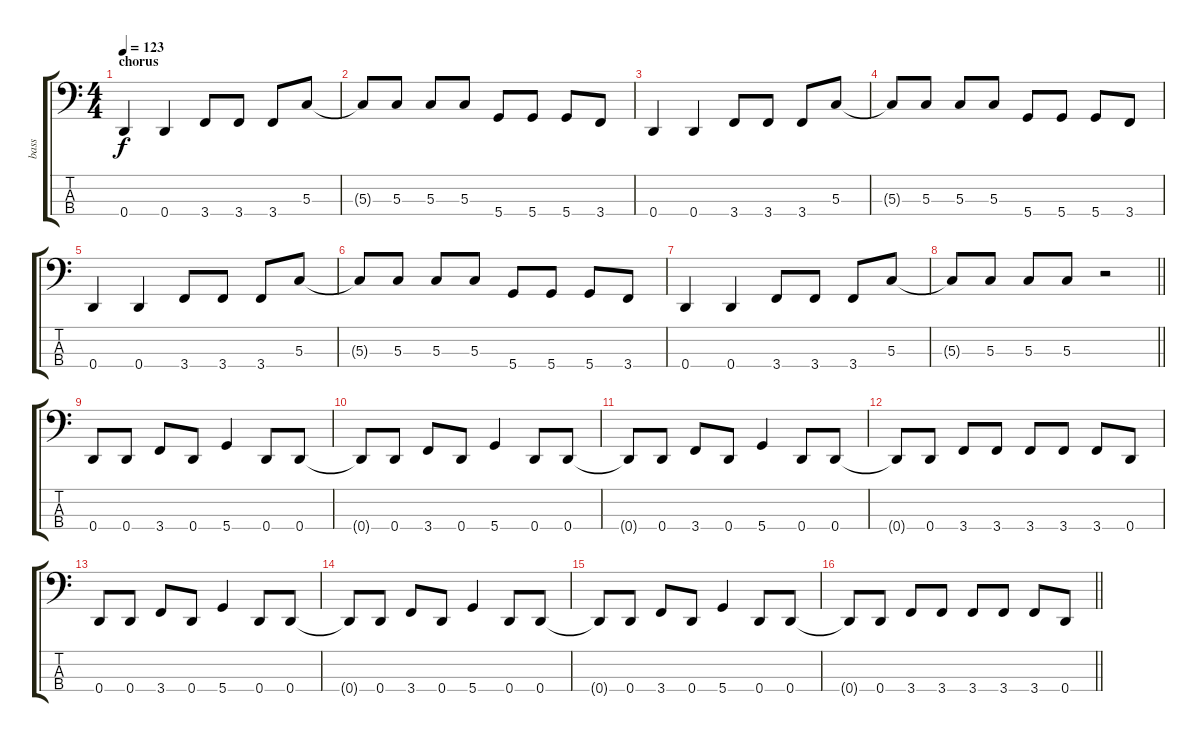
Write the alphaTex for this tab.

\track ("bass" "bass") {instrument electricbassfinger}
\staff {score tabs}
\tuning (F2 C2 G1 D1) {hide}
\ts (4 4)
\section ("" "chorus")
\tempo 123
\clef f4
\ks c
0.4.4{dy f} 0.4.4 3.4.8 3.4.8 3.4.8 5.3.8 |
5.3{t}.8 5.3.8 5.3.8 5.3.8 5.4.8 5.4.8 5.4.8 3.4.8 |
0.4.4 0.4.4 3.4.8 3.4.8 3.4.8 5.3.8 |
5.3{t}.8 5.3.8 5.3.8 5.3.8 5.4.8 5.4.8 5.4.8 3.4.8 |
0.4.4 0.4.4 3.4.8 3.4.8 3.4.8 5.3.8 |
5.3{t}.8 5.3.8 5.3.8 5.3.8 5.4.8 5.4.8 5.4.8 3.4.8 |
0.4.4 0.4.4 3.4.8 3.4.8 3.4.8 5.3.8 |
\barLineRight lightlight
5.3{t}.8 5.3.8 5.3.8 5.3.8 r.2 |
0.4.8 0.4.8 3.4.8 0.4.8 5.4.4 0.4.8 0.4.8 |
0.4{t}.8 0.4.8 3.4.8 0.4.8 5.4.4 0.4.8 0.4.8 |
0.4{t}.8 0.4.8 3.4.8 0.4.8 5.4.4 0.4.8 0.4.8 |
0.4{t}.8 0.4.8 3.4.8 3.4.8 3.4.8 3.4.8 3.4.8 0.4.8 |
0.4.8 0.4.8 3.4.8 0.4.8 5.4.4 0.4.8 0.4.8 |
0.4{t}.8 0.4.8 3.4.8 0.4.8 5.4.4 0.4.8 0.4.8 |
0.4{t}.8 0.4.8 3.4.8 0.4.8 5.4.4 0.4.8 0.4.8 |
\barLineRight lightlight
0.4{t}.8 0.4.8 3.4.8 3.4.8 3.4.8 3.4.8 3.4.8 0.4.8
